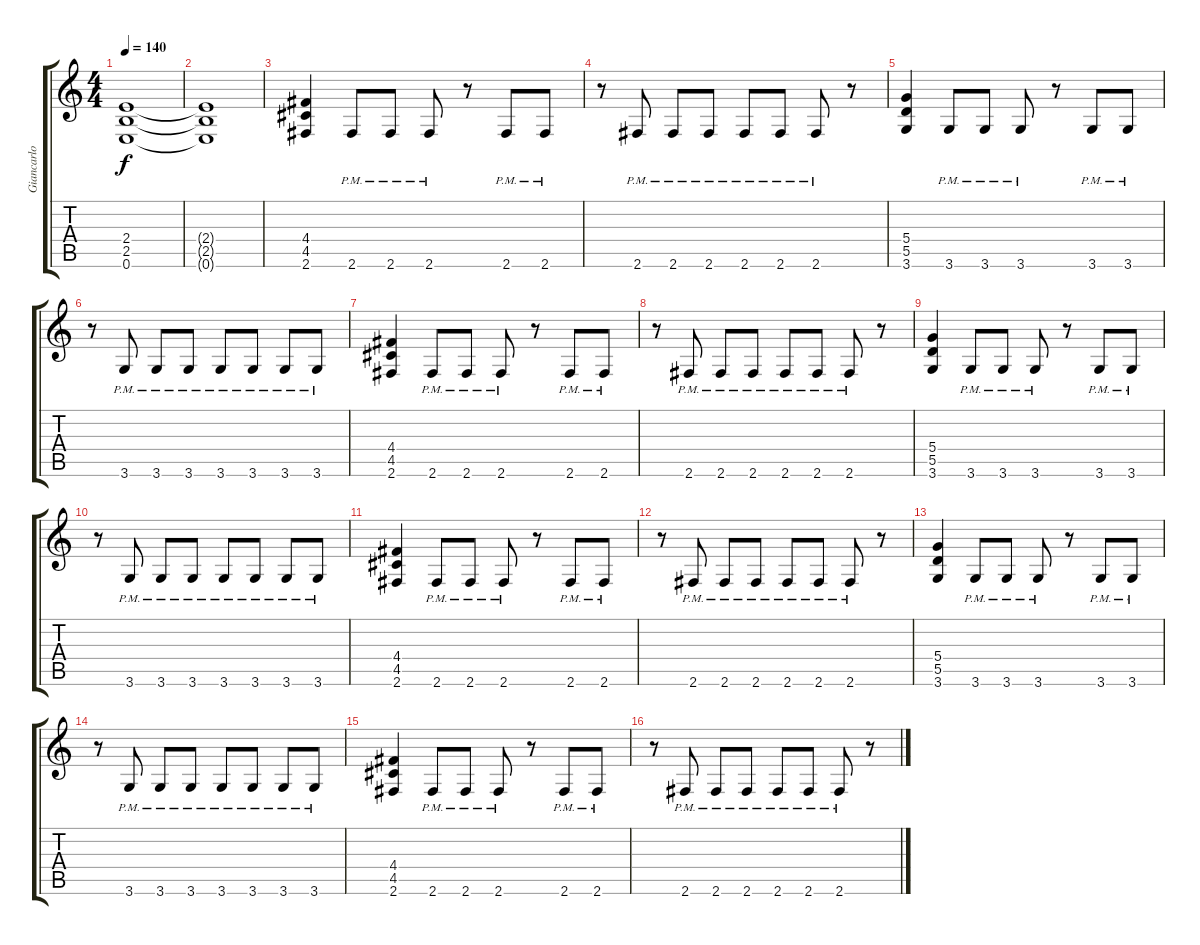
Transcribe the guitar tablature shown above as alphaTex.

\track ("Giancarlo" "Giancarlo") {instrument distortionguitar}
\staff {score tabs}
\tuning (E4 B3 G3 D3 A2 E2) {hide}
\ts (4 4)
\tempo 140
\clef g2
\ks c
(2.4{t} 2.5{t} 0.6{t}).1{dy f} |
(2.4{t} 2.5{t} 0.6{t}).1 |
(4.4 4.5 2.6).4 2.6{pm}.8 2.6{pm}.8 2.6{pm}.8 r.8 2.6{pm}.8 2.6{pm}.8 |
r.8 2.6{pm}.8 2.6{pm}.8 2.6{pm}.8 2.6{pm}.8 2.6{pm}.8 2.6{pm}.8 r.8 |
(5.4 5.5 3.6).4 3.6{pm}.8 3.6{pm}.8 3.6{pm}.8 r.8 3.6{pm}.8 3.6{pm}.8 |
r.8 3.6{pm}.8 3.6{pm}.8 3.6{pm}.8 3.6{pm}.8 3.6{pm}.8 3.6{pm}.8 3.6{pm}.8 |
(4.4 4.5 2.6).4 2.6{pm}.8 2.6{pm}.8 2.6{pm}.8 r.8 2.6{pm}.8 2.6{pm}.8 |
r.8 2.6{pm}.8 2.6{pm}.8 2.6{pm}.8 2.6{pm}.8 2.6{pm}.8 2.6{pm}.8 r.8 |
(5.4 5.5 3.6).4 3.6{pm}.8 3.6{pm}.8 3.6{pm}.8 r.8 3.6{pm}.8 3.6{pm}.8 |
r.8 3.6{pm}.8 3.6{pm}.8 3.6{pm}.8 3.6{pm}.8 3.6{pm}.8 3.6{pm}.8 3.6{pm}.8 |
(4.4 4.5 2.6).4 2.6{pm}.8 2.6{pm}.8 2.6{pm}.8 r.8 2.6{pm}.8 2.6{pm}.8 |
r.8 2.6{pm}.8 2.6{pm}.8 2.6{pm}.8 2.6{pm}.8 2.6{pm}.8 2.6{pm}.8 r.8 |
(5.4 5.5 3.6).4 3.6{pm}.8 3.6{pm}.8 3.6{pm}.8 r.8 3.6{pm}.8 3.6{pm}.8 |
r.8 3.6{pm}.8 3.6{pm}.8 3.6{pm}.8 3.6{pm}.8 3.6{pm}.8 3.6{pm}.8 3.6{pm}.8 |
(4.4 4.5 2.6).4 2.6{pm}.8 2.6{pm}.8 2.6{pm}.8 r.8 2.6{pm}.8 2.6{pm}.8 |
r.8 2.6{pm}.8 2.6{pm}.8 2.6{pm}.8 2.6{pm}.8 2.6{pm}.8 2.6{pm}.8 r.8
